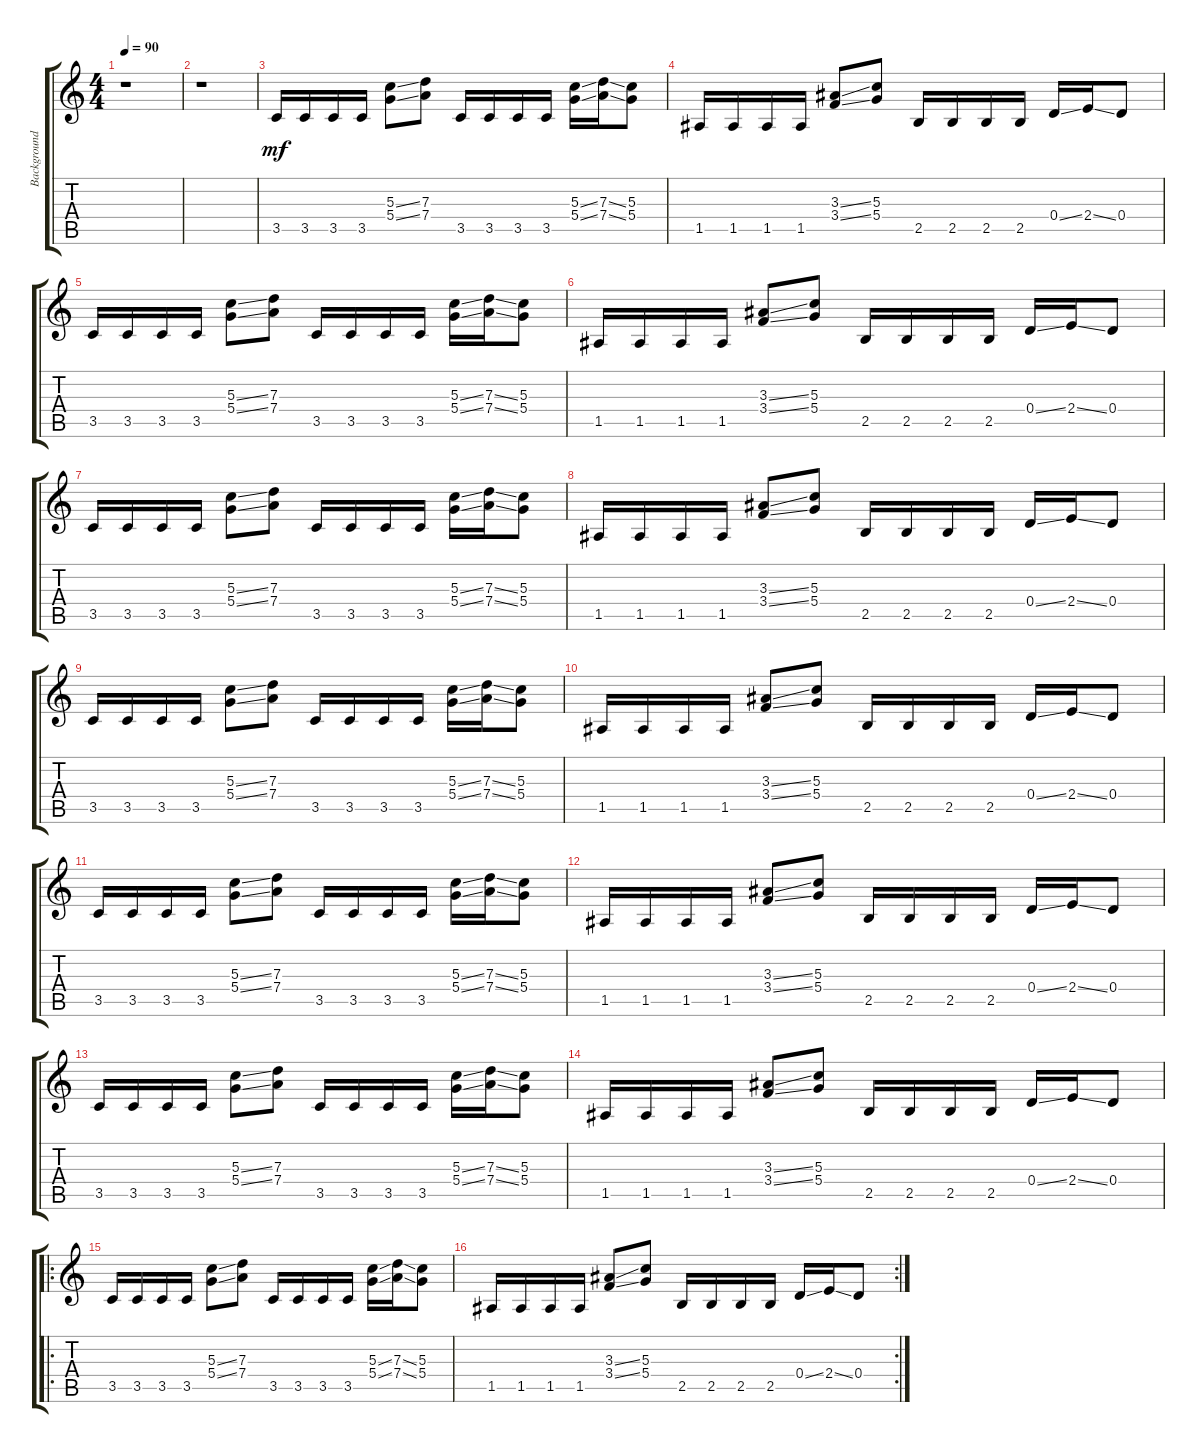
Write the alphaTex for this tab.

\track ("Background (RolAmp)" "Background") {instrument electricguitarmuted}
\staff {score tabs}
\tuning (E4 B3 G3 D3 A2 E2) {hide}
\ts (4 4)
\tempo 90
\clef g2
\ks c
r.1{dy mf instrument electricguitarmuted} |
r.1 |
3.5.16 3.5.16 3.5.16 3.5.16 (5.3{ss} 5.4{ss}).8 (7.3 7.4).8 3.5.16 3.5.16 3.5.16 3.5.16 (5.3{ss} 5.4{ss}).16 (7.3{ss} 7.4{ss}).16 (5.3 5.4).8 |
1.5.16 1.5.16 1.5.16 1.5.16 (3.3{ss} 3.4{ss}).8 (5.3 5.4).8 2.5.16 2.5.16 2.5.16 2.5.16 0.4{ss}.16 2.4{ss}.16 0.4.8 |
3.5.16 3.5.16 3.5.16 3.5.16 (5.3{ss} 5.4{ss}).8 (7.3 7.4).8 3.5.16 3.5.16 3.5.16 3.5.16 (5.3{ss} 5.4{ss}).16 (7.3{ss} 7.4{ss}).16 (5.3 5.4).8 |
1.5.16 1.5.16 1.5.16 1.5.16 (3.3{ss} 3.4{ss}).8 (5.3 5.4).8 2.5.16 2.5.16 2.5.16 2.5.16 0.4{ss}.16 2.4{ss}.16 0.4.8 |
3.5.16 3.5.16 3.5.16 3.5.16 (5.3{ss} 5.4{ss}).8 (7.3 7.4).8 3.5.16 3.5.16 3.5.16 3.5.16 (5.3{ss} 5.4{ss}).16 (7.3{ss} 7.4{ss}).16 (5.3 5.4).8 |
1.5.16 1.5.16 1.5.16 1.5.16 (3.3{ss} 3.4{ss}).8 (5.3 5.4).8 2.5.16 2.5.16 2.5.16 2.5.16 0.4{ss}.16 2.4{ss}.16 0.4.8 |
3.5.16 3.5.16 3.5.16 3.5.16 (5.3{ss} 5.4{ss}).8 (7.3 7.4).8 3.5.16 3.5.16 3.5.16 3.5.16 (5.3{ss} 5.4{ss}).16 (7.3{ss} 7.4{ss}).16 (5.3 5.4).8 |
1.5.16 1.5.16 1.5.16 1.5.16 (3.3{ss} 3.4{ss}).8 (5.3 5.4).8 2.5.16 2.5.16 2.5.16 2.5.16 0.4{ss}.16 2.4{ss}.16 0.4.8 |
3.5.16 3.5.16 3.5.16 3.5.16 (5.3{ss} 5.4{ss}).8 (7.3 7.4).8 3.5.16 3.5.16 3.5.16 3.5.16 (5.3{ss} 5.4{ss}).16 (7.3{ss} 7.4{ss}).16 (5.3 5.4).8 |
1.5.16 1.5.16 1.5.16 1.5.16 (3.3{ss} 3.4{ss}).8 (5.3 5.4).8 2.5.16 2.5.16 2.5.16 2.5.16 0.4{ss}.16 2.4{ss}.16 0.4.8 |
3.5.16 3.5.16 3.5.16 3.5.16 (5.3{ss} 5.4{ss}).8 (7.3 7.4).8 3.5.16 3.5.16 3.5.16 3.5.16 (5.3{ss} 5.4{ss}).16 (7.3{ss} 7.4{ss}).16 (5.3 5.4).8 |
1.5.16 1.5.16 1.5.16 1.5.16 (3.3{ss} 3.4{ss}).8 (5.3 5.4).8 2.5.16 2.5.16 2.5.16 2.5.16 0.4{ss}.16 2.4{ss}.16 0.4.8 |
\ro
3.5.16 3.5.16 3.5.16 3.5.16 (5.3{ss} 5.4{ss}).8 (7.3 7.4).8 3.5.16 3.5.16 3.5.16 3.5.16 (5.3{ss} 5.4{ss}).16 (7.3{ss} 7.4{ss}).16 (5.3 5.4).8 |
\rc 2
1.5.16 1.5.16 1.5.16 1.5.16 (3.3{ss} 3.4{ss}).8 (5.3 5.4).8 2.5.16 2.5.16 2.5.16 2.5.16 0.4{ss}.16 2.4{ss}.16 0.4.8
